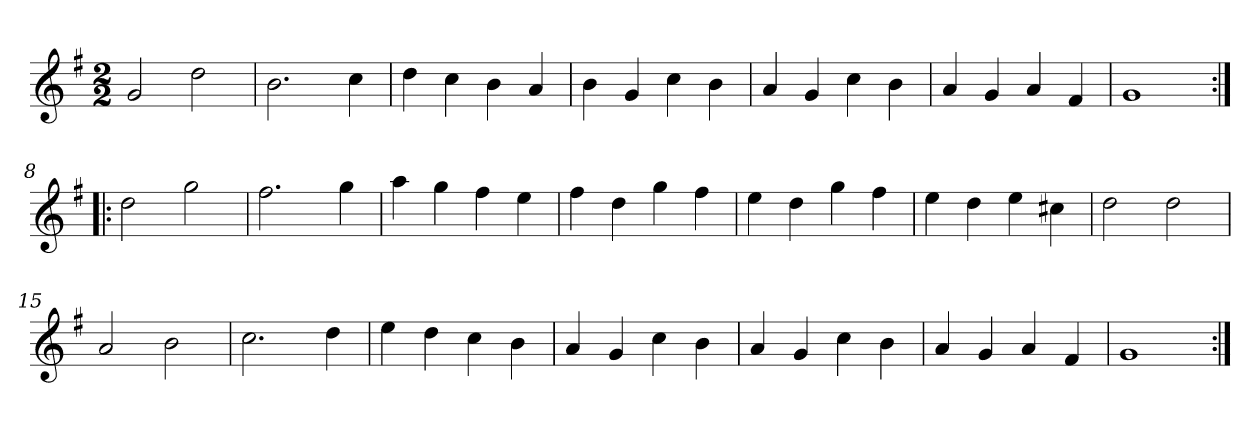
**kern
*part1
*staff1
*clefG2
*k[f#]
*G:
*M2/2
*MM120
=1
2g
2dd
=2
2.b
4cc
=3
4dd
4cc
4b
4a
=4
4b
4g
4cc
4b
=5
4a
4g
4cc
4b
=6
4a
4g
4a
4f#
=7
1g
=8:|!|:
2dd
2gg
=9
2.ff#
4gg
=10
4aa
4gg
4ff#
4ee
=11
4ff#
4dd
4gg
4ff#
=12
4ee
4dd
4gg
4ff#
=13
4ee
4dd
4ee
4cc#X
=14
2dd
2dd
=15
2a
2b
=16
2.cc
4dd
=17
4ee
4dd
4cc
4b
=18
4a
4g
4cc
4b
=19
4a
4g
4cc
4b
=20
4a
4g
4a
4f#
=21
1g
=:|!
*-
